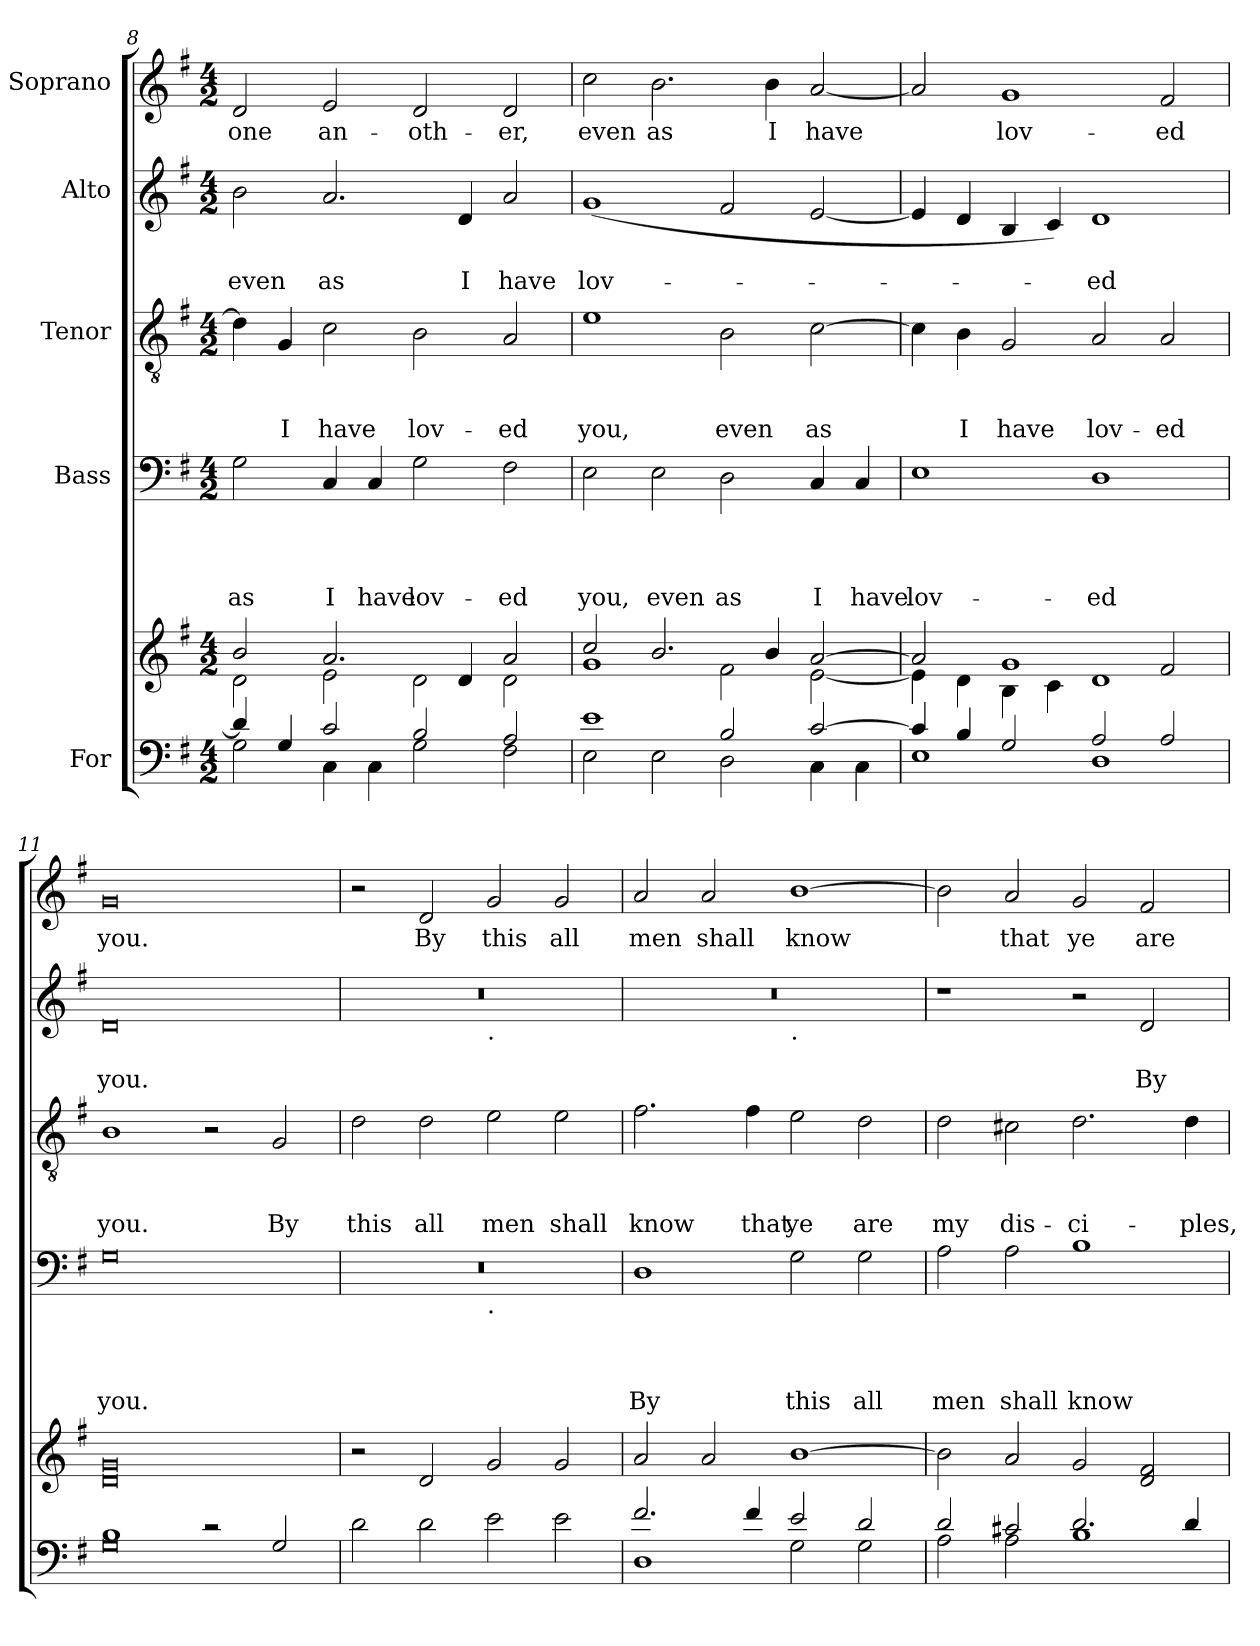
**kern	**kern	**kern	**text	**text	**text	**text	**kern	**text	**text	**text	**kern	**text	**text	**kern	**text
*part5	*part5	*part4	*part4	*part4	*part4	*part4	*part3	*part3	*part3	*part3	*part2	*part2	*part2	*part1	*part1
*staff6	*staff5	*staff4	*staff4	*staff4	*staff4	*staff4	*staff3	*staff3	*staff3	*staff3	*staff2	*staff2	*staff2	*staff1	*staff1
*I"For	*	*I"Bass	*	*	*	*	*I"Tenor	*	*	*	*I"Alto	*	*	*I"Soprano	*
*clefF4	*clefG2	*clefF4	*	*	*	*	*clefGv2	*	*	*	*clefG2	*	*	*clefG2	*
*k[f#]	*k[f#]	*k[f#]	*	*	*	*	*k[f#]	*	*	*	*k[f#]	*	*	*k[f#]	*
*G:	*G:	*G:	*	*	*	*	*G:	*	*	*	*G:	*	*	*G:	*
*M4/2	*M4/2	*M4/2	*	*	*	*	*M4/2	*	*	*	*M4/2	*	*	*M4/2	*
=8	=8	=8	=8	=8	=8	=8	=8	=8	=8	=8	=8	=8	=8	=8	=8
*^	*^	*	*	*	*	*	*	*	*	*	*	*	*	*	*
!	!	!	!	!	!	!	!	!LO:LY:b	!	!	!	!	!	!	!LO:LY:b	!	!LO:LY:b
4d/]	2G\	2b/	2d\	2G\	.	.	.	as	4d\]	.	.	.	2b\	.	even	2d/	one
!	!	!	!	!	!	!	!	!	!	!	!	!LO:LY:b	!	!	!	!	!
4G/	.	.	.	.	.	.	.	.	4G/	.	.	I	.	.	.	.	.
!	!	!	!	!	!	!	!	!LO:LY:b	!	!	!	!LO:LY:b	!	!	!LO:LY:b	!	!LO:LY:b
2c/	4C\	2.a/	2e\	4C/	.	.	.	I	2c\	.	.	have	2.a/	.	as	2e/	an-
!	!	!	!	!	!	!	!	!LO:LY:b	!	!	!	!	!	!	!	!	!
.	4C\	.	.	4C/	.	.	.	have	.	.	.	.	.	.	.	.	.
!	!	!	!	!	!	!	!	!LO:LY:b	!	!	!	!LO:LY:b	!	!	!	!	!LO:LY:b
2B/	2G\	.	2d\	2G\	.	.	.	lov-	2B\	.	.	lov-	.	.	.	2d/	-oth-
!	!	!	!	!	!	!	!	!	!	!	!	!	!	!	!LO:LY:b	!	!
.	.	4d/	.	.	.	.	.	.	.	.	.	.	4d/	.	I	.	.
!	!	!	!	!	!	!	!	!LO:LY:b	!	!	!	!LO:LY:b	!	!	!LO:LY:b	!	!LO:LY:b
2A/	2F#\	2a/	2d\	2F#\	.	.	.	-ed	2A/	.	.	-ed	2a/	.	have	2d/	-er,
=9	=9	=9	=9	=9	=9	=9	=9	=9	=9	=9	=9	=9	=9	=9	=9	=9	=9
!	!	!	!	!	!	!	!	!LO:LY:b	!	!	!	!LO:LY:b	!	!	!LO:LY:b	!	!LO:LY:b
1e	2E\	2cc/	1g	2E\	.	.	.	you,	1e	.	.	you,	(<1g	.	lov-	2cc\	even
!	!	!	!	!	!	!	!	!LO:LY:b	!	!	!	!	!	!	!	!	!LO:LY:b
.	2E\	2.b/	.	2E\	.	.	.	even	.	.	.	.	.	.	.	2.b\	as
!	!	!	!	!	!	!	!	!LO:LY:b	!	!	!	!LO:LY:b	!	!	!	!	!
2B/	2D\	.	2f#\	2D\	.	.	.	as	2B\	.	.	even	2f#/	.	.	.	.
!	!	!	!	!	!	!	!	!	!	!	!	!	!	!	!	!	!LO:LY:b
.	.	4b/	.	.	.	.	.	.	.	.	.	.	.	.	.	4b\	I
!	!	!	!	!	!	!	!	!LO:LY:b	!	!	!	!LO:LY:b	!	!	!	!	!LO:LY:b
[>2c/	4C\	[>2a/	[<2e\	4C/	.	.	.	I	[>2c\	.	.	as	[<2e/	.	.	[<2a/	have
!	!	!	!	!	!	!	!	!LO:LY:b	!	!	!	!	!	!	!	!	!
.	4C\	.	.	4C/	.	.	.	have	.	.	.	.	.	.	.	.	.
=10	=10	=10	=10	=10	=10	=10	=10	=10	=10	=10	=10	=10	=10	=10	=10	=10	=10
!	!	!	!	!	!	!	!	!LO:LY:b	!	!	!	!	!	!	!	!	!
4c/]	1E	2a/]	4e\]	1E	.	.	.	lov-	4c\]	.	.	.	4e/]	.	.	2a/]	.
!	!	!	!	!	!	!	!	!	!	!	!	!LO:LY:b	!	!	!	!	!
4B/	.	.	4d\	.	.	.	.	.	4B\	.	.	I	4d/	.	.	.	.
!	!	!	!	!	!	!	!	!	!	!	!	!LO:LY:b	!	!	!	!	!LO:LY:b
2G/	.	1g	4B\	.	.	.	.	.	2G/	.	.	have	4B/	.	.	1g	lov-
.	.	.	4c\	.	.	.	.	.	.	.	.	.	4c/)	.	.	.	.
!	!	!	!	!	!	!	!	!LO:LY:b	!	!	!	!LO:LY:b	!	!	!LO:LY:b	!	!
2A/	1D	.	1d	1D	.	.	.	-ed	2A/	.	.	lov-	1d	.	-ed	.	.
!	!	!	!	!	!	!	!	!	!	!	!	!LO:LY:b	!	!	!	!	!LO:LY:b
2A/	.	2f#/	.	.	.	.	.	.	2A/	.	.	-ed	.	.	.	2f#/	-ed
*	*	*v	*v	*	*	*	*	*	*	*	*	*	*	*	*	*	*
!!LO:PB:g=z
=11	=11	=11	=11	=11	=11	=11	=11	=11	=11	=11	=11	=11	=11	=11	=11	=11
!	!	!	!	!	!	!	!LO:LY:b	!	!	!	!LO:LY:b	!	!	!LO:LY:b	!	!LO:LY:b
1B	0G	0d 0g	0G	.	.	.	you.	1B	.	.	you.	0d	.	you.	0g	you.
2rc	.	.	.	.	.	.	.	2r	.	.	.	.	.	.	.	.
!	!	!	!	!	!	!	!	!	!	!	!LO:LY:b	!	!	!	!	!
2G/	.	.	.	.	.	.	.	2G/	.	.	By	.	.	.	.	.
*v	*v	*	*	*	*	*	*	*	*	*	*	*	*	*	*	*
=12	=12	=12	=12	=12	=12	=12	=12	=12	=12	=12	=12	=12	=12	=12	=12
!	!	!	!	!	!	!	!	!	!	!LO:LY:b	!	!	!	!	!
*	*	*^	*	*	*	*	*	*	*	*	*^	*	*	*	*
2d\	2r	0r	1ryy	.	.	.	.	2d\	.	.	this	0r	1ryy	.	.	2r	.
!	!	!	!	!	!	!	!	!	!	!	!LO:LY:b	!	!	!	!	!	!LO:LY:b
2d\	2d/	.	.	.	.	.	.	2d\	.	.	all	.	.	.	.	2d/	By
!	!	!	!	!	!	!	!	!	!	!	!	!	!LO:TX:b:t=.	!	!	!	!
!	!	!	!LO:TX:b:t=.	!	!	!	!	!	!	!	!	!	!	!	!	!	!
!	!	!	!	!	!	!	!	!	!	!	!LO:LY:b	!	!	!	!	!	!LO:LY:b
2e\	2g/	.	1ryy	.	.	.	.	2e\	.	.	men	.	1ryy	.	.	2g/	this
!	!	!	!	!	!	!	!	!	!	!	!LO:LY:b	!	!	!	!	!	!LO:LY:b
2e\	2g/	.	.	.	.	.	.	2e\	.	.	shall	.	.	.	.	2g/	all
=13	=13	=13	=13	=13	=13	=13	=13	=13	=13	=13	=13	=13	=13	=13	=13	=13	=13
*^	*	*	*	*	*	*	*	*	*	*	*	*	*	*	*	*	*
!	!	!	!	!	!	!	!	!LO:LY:b	!	!	!	!LO:LY:b	!	!	!	!	!	!LO:LY:b
*	*	*	*v	*v	*	*	*	*	*	*	*	*	*	*	*	*	*	*
2.f#/	1D	2a/	1D	.	.	.	By	2.f#\	.	.	know	0r	1ryy	.	.	2a/	men
!	!	!	!	!	!	!	!	!	!	!	!	!	!	!	!	!	!LO:LY:b
.	.	2a/	.	.	.	.	.	.	.	.	.	.	.	.	.	2a/	shall
!	!	!	!	!	!	!	!	!	!	!	!LO:LY:b	!	!	!	!	!	!
4f#/	.	.	.	.	.	.	.	4f#\	.	.	that	.	.	.	.	.	.
!	!	!	!	!	!	!	!	!	!	!	!	!	!LO:TX:b:t=.	!	!	!	!
!	!	!	!	!	!	!	!LO:LY:b	!	!	!	!LO:LY:b	!	!	!	!	!	!LO:LY:b
2e/	2G\	[>1b	2G\	.	.	.	this	2e\	.	.	ye	.	1ryy	.	.	[>1b	know
!	!	!	!	!	!	!	!LO:LY:b	!	!	!	!LO:LY:b	!	!	!	!	!	!
2d/	2G\	.	2G\	.	.	.	all	2d\	.	.	are	.	.	.	.	.	.
=14	=14	=14	=14	=14	=14	=14	=14	=14	=14	=14	=14	=14	=14	=14	=14	=14	=14
!	!	!	!	!	!	!	!LO:LY:b	!	!	!	!LO:LY:b	!	!	!	!	!	!
*	*	*	*	*	*	*	*	*	*	*	*	*v	*v	*	*	*	*
2d/	2A\	2b\]	2A\	.	.	.	men	2d\	.	.	my	1r	.	.	2b\]	.
!	!	!	!	!	!	!	!LO:LY:b	!	!	!	!LO:LY:b	!	!	!	!	!LO:LY:b
2c#X/	2A\	2a/	2A\	.	.	.	shall	2c#X\	.	.	dis-	.	.	.	2a/	that
!	!	!	!	!	!	!	!LO:LY:b	!	!	!	!LO:LY:b	!	!	!	!	!LO:LY:b
2.d/	1B	2g/	1B	.	.	.	know	2.d\	.	.	-ci-	2r	.	.	2g/	ye
!	!	!	!	!	!	!	!	!	!	!	!	!	!	!LO:LY:b	!	!LO:LY:b
.	.	2d/ 2f#/	.	.	.	.	.	.	.	.	.	2d/	.	By	2f#/	are
!	!	!	!	!	!	!	!	!	!	!	!LO:LY:b	!	!	!	!	!
4d/	.	.	.	.	.	.	.	4d\	.	.	-ples,	.	.	.	.	.
*v	*v	*	*	*	*	*	*	*	*	*	*	*	*	*	*	*
=	=	=	=	=	=	=	=	=	=	=	=	=	=	=	=
*-	*-	*-	*-	*-	*-	*-	*-	*-	*-	*-	*-	*-	*-	*-	*-
